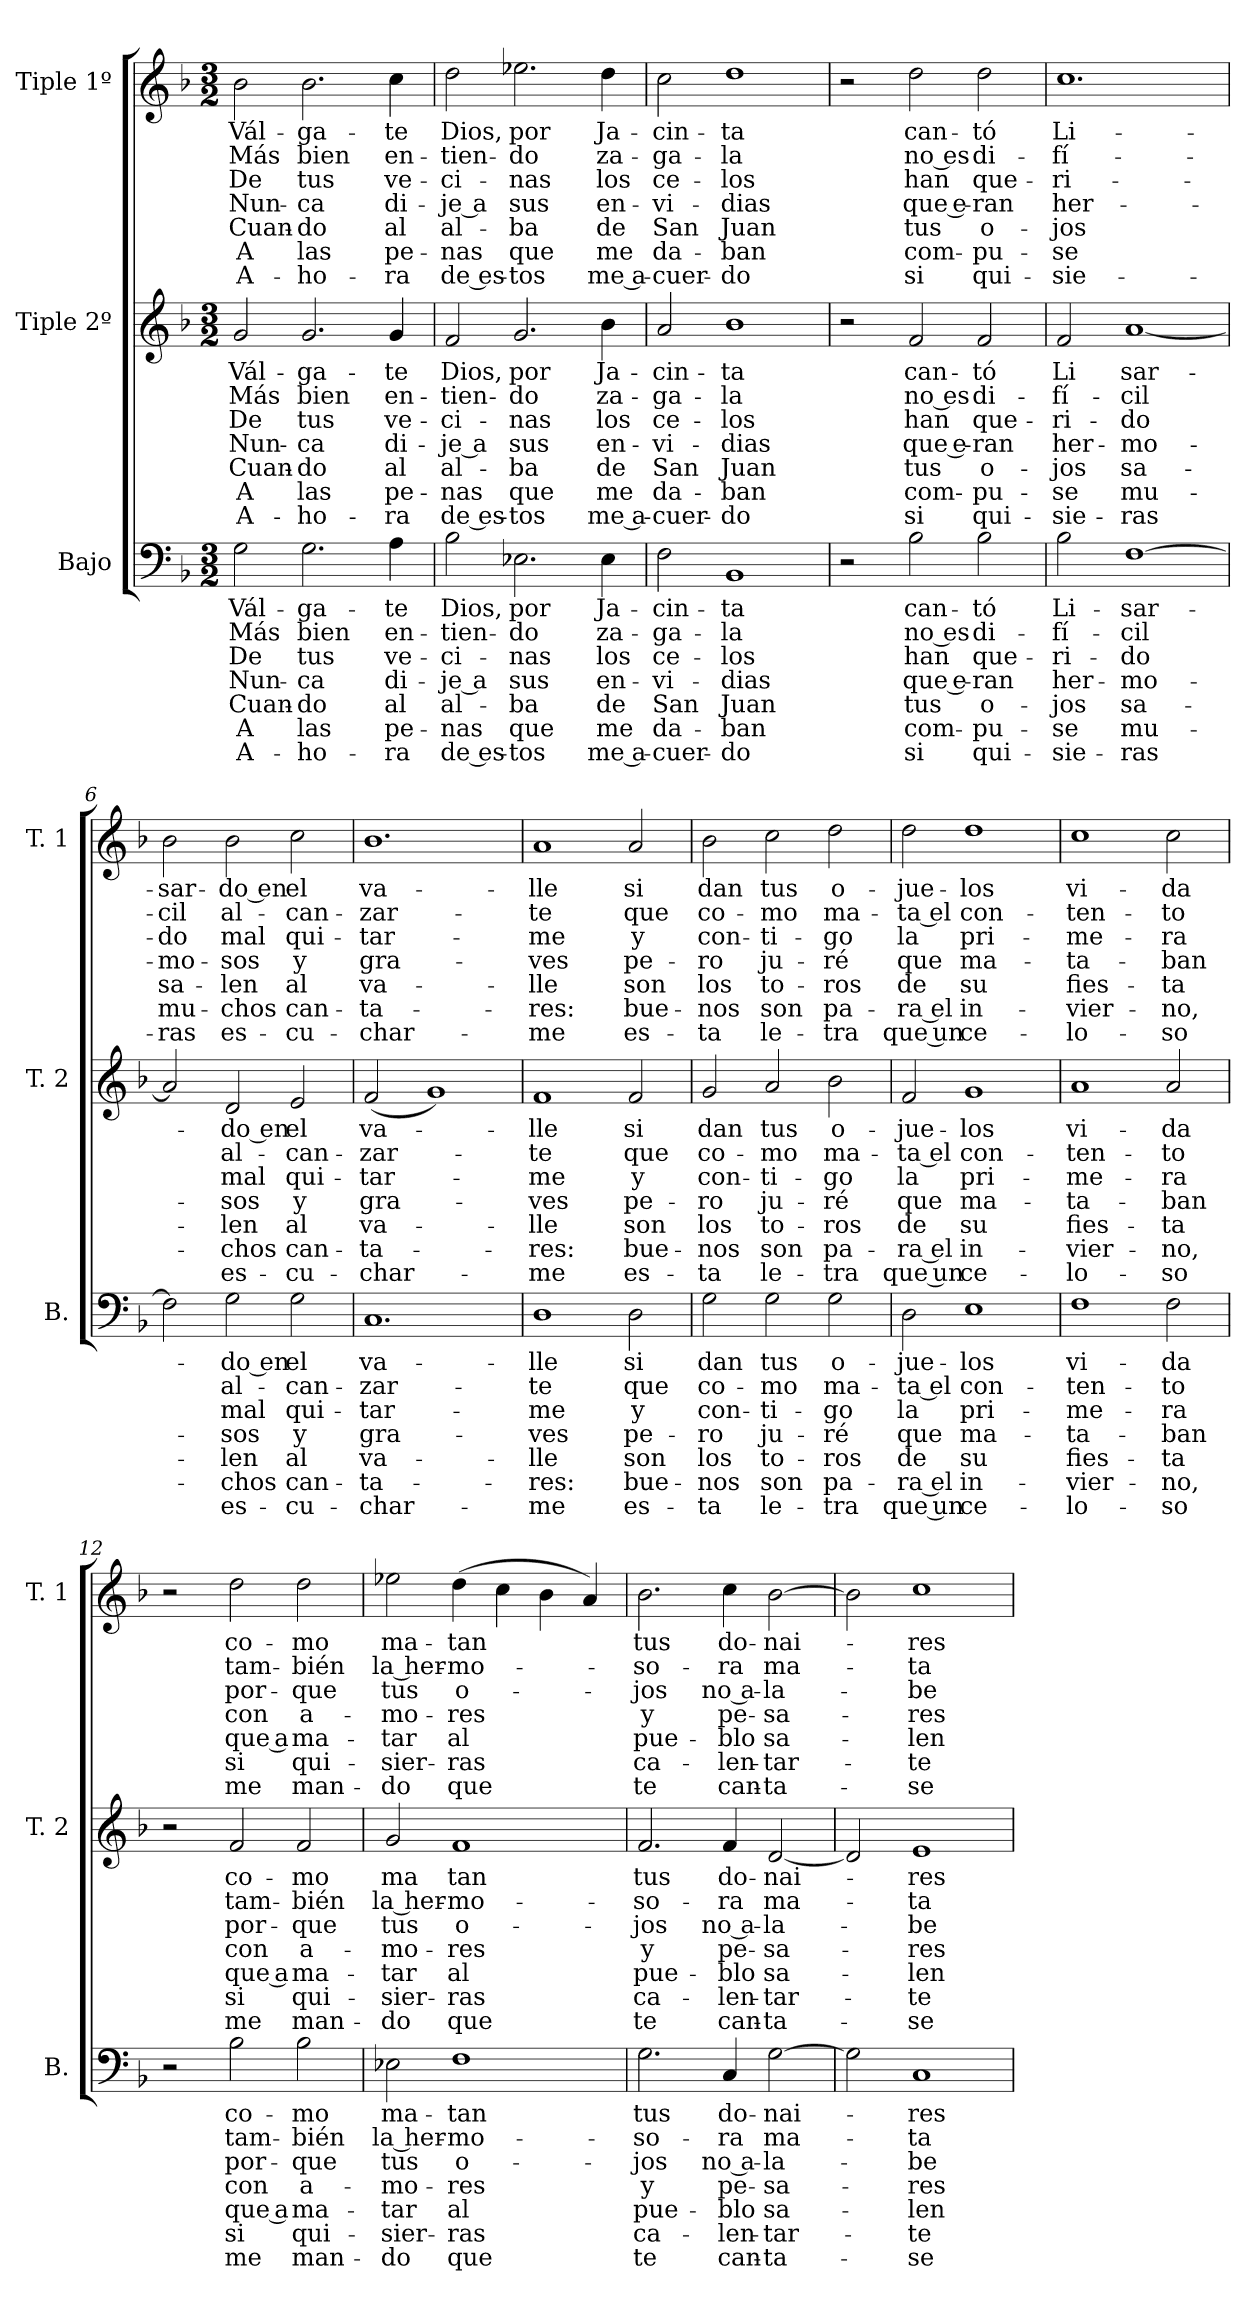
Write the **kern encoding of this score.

**kern	**text	**text	**text	**text	**text	**text	**text	**kern	**text	**text	**text	**text	**text	**text	**text	**kern	**text	**text	**text	**text	**text	**text	**text
*part3	*part3	*part3	*part3	*part3	*part3	*part3	*part3	*part2	*part2	*part2	*part2	*part2	*part2	*part2	*part2	*part1	*part1	*part1	*part1	*part1	*part1	*part1	*part1
*staff3	*staff3	*staff3	*staff3	*staff3	*staff3	*staff3	*staff3	*staff2	*staff2	*staff2	*staff2	*staff2	*staff2	*staff2	*staff2	*staff1	*staff1	*staff1	*staff1	*staff1	*staff1	*staff1	*staff1
*I"Bajo	*	*	*	*	*	*	*	*I"Tiple 2º	*	*	*	*	*	*	*	*I"Tiple 1º	*	*	*	*	*	*	*
*I'B.	*	*	*	*	*	*	*	*I'T. 2	*	*	*	*	*	*	*	*I'T. 1	*	*	*	*	*	*	*
*clefF4	*	*	*	*	*	*	*	*clefG2	*	*	*	*	*	*	*	*clefG2	*	*	*	*	*	*	*
*k[b-]	*	*	*	*	*	*	*	*k[b-]	*	*	*	*	*	*	*	*k[b-]	*	*	*	*	*	*	*
*M3/2	*	*	*	*	*	*	*	*M3/2	*	*	*	*	*	*	*	*M3/2	*	*	*	*	*	*	*
=1	=1	=1	=1	=1	=1	=1	=1	=1	=1	=1	=1	=1	=1	=1	=1	=1	=1	=1	=1	=1	=1	=1	=1
2G	Vál-	Más	De	Nun-	Cuan-	A	A-	2g	Vál-	Más	De	Nun-	Cuan-	A	A-	2b-	Vál-	Más	De	Nun-	Cuan-	A	A-
2.G	-ga-	bien	tus	-ca	-do	las	-ho-	2.g	-ga-	bien	tus	-ca	-do	las	-ho-	2.b-	-ga-	bien	tus	-ca	-do	las	-ho-
4A	-te	en-	ve-	di-	al	pe-	-ra	4g	-te	en-	ve-	di-	al	pe-	-ra	4cc	-te	en-	ve-	di-	al	pe-	-ra
=2	=2	=2	=2	=2	=2	=2	=2	=2	=2	=2	=2	=2	=2	=2	=2	=2	=2	=2	=2	=2	=2	=2	=2
2B-	Dios,	-tien-	-ci-	-je a	al-	-nas	de es-	2f	Dios,	-tien-	-ci-	-je a	al-	-nas	de es-	2dd	Dios,	-tien-	-ci-	-je a	al-	-nas	de es-
2.E-X	por	-do	-nas	sus	-ba	que	-tos	2.g	por	-do	-nas	sus	-ba	que	-tos	2.ee-X	por	-do	-nas	sus	-ba	que	-tos
4E-	Ja-	za-	los	en-	de	me	me a-	4b-	Ja-	za-	los	en-	de	me	me a-	4dd	Ja-	za-	los	en-	de	me	me a-
=3	=3	=3	=3	=3	=3	=3	=3	=3	=3	=3	=3	=3	=3	=3	=3	=3	=3	=3	=3	=3	=3	=3	=3
2F	-cin-	-ga-	ce-	-vi-	San	da-	-cuer-	2a	-cin-	-ga-	ce-	-vi-	San	da-	-cuer-	2cc	-cin-	-ga-	ce-	-vi-	San	da-	-cuer-
1BB-	-ta	-la	-los	-dias	Juan	-ban	-do	1b-	-ta	-la	-los	-dias	Juan	-ban	-do	1dd	-ta	-la	-los	-dias	Juan	-ban	-do
=4	=4	=4	=4	=4	=4	=4	=4	=4	=4	=4	=4	=4	=4	=4	=4	=4	=4	=4	=4	=4	=4	=4	=4
2r	.	.	.	.	.	.	.	2r	.	.	.	.	.	.	.	2r	.	.	.	.	.	.	.
2B-	can-	no es	han	que e-	tus	com-	si	2f	can-	no es	han	que e-	tus	com-	si	2dd	can-	no es	han	que e-	tus	com-	si
2B-	-tó	di-	que-	-ran	o-	-pu-	qui-	2f	-tó	di-	que-	-ran	o-	-pu-	qui-	2dd	-tó	di-	que-	-ran	o-	-pu-	qui-
=5	=5	=5	=5	=5	=5	=5	=5	=5	=5	=5	=5	=5	=5	=5	=5	=5	=5	=5	=5	=5	=5	=5	=5
2B-	Li-	-fí-	-ri-	her-	-jos	-se	-sie-	2f	Li	-fí-	-ri-	her-	-jos	-se	-sie-	1.cc	Li-	-fí-	-ri-	her-	-jos	-se	-sie-
[1F	-sar-	-cil	-do	-mo-	sa-	mu-	-ras	[1a	-sar-	-cil	-do	-mo-	sa-	mu-	-ras	.	.	.	.	.	.	.	.
=6	=6	=6	=6	=6	=6	=6	=6	=6	=6	=6	=6	=6	=6	=6	=6	=6	=6	=6	=6	=6	=6	=6	=6
2F]	.	.	.	.	.	.	.	2a]	.	.	.	.	.	.	.	2b-	-sar-	-cil	-do	-mo-	sa-	mu-	-ras
2G	-do en	al-	mal	-sos	-len	-chos	es-	2d	-do en	al-	mal	-sos	-len	-chos	es-	2b-	-do en	al-	mal	-sos	-len	-chos	es-
2G	el	-can-	qui-	y	al	can-	-cu-	2e	el	-can-	qui-	y	al	can-	-cu-	2cc	el	-can-	qui-	y	al	can-	-cu-
=7	=7	=7	=7	=7	=7	=7	=7	=7	=7	=7	=7	=7	=7	=7	=7	=7	=7	=7	=7	=7	=7	=7	=7
1.C	va-	-zar-	-tar-	gra-	va-	-ta-	-char-	(2f	va-	-zar-	-tar-	gra-	va-	-ta-	-char-	1.b-	va-	-zar-	-tar-	gra-	va-	-ta-	-char-
.	.	.	.	.	.	.	.	1g)	.	.	.	.	.	.	.	.	.	.	.	.	.	.	.
=8	=8	=8	=8	=8	=8	=8	=8	=8	=8	=8	=8	=8	=8	=8	=8	=8	=8	=8	=8	=8	=8	=8	=8
1D	-lle	-te	-me	-ves	-lle	-res:	-me	1f	-lle	-te	-me	-ves	-lle	-res:	-me	1a	-lle	-te	-me	-ves	-lle	-res:	-me
2D	si	que	y	pe-	son	bue-	es-	2f	si	que	y	pe-	son	bue-	es-	2a	si	que	y	pe-	son	bue-	es-
=9	=9	=9	=9	=9	=9	=9	=9	=9	=9	=9	=9	=9	=9	=9	=9	=9	=9	=9	=9	=9	=9	=9	=9
2G	dan	co-	con-	-ro	los	-nos	-ta	2g	dan	co-	con-	-ro	los	-nos	-ta	2b-	dan	co-	con-	-ro	los	-nos	-ta
2G	tus	-mo	-ti-	ju-	to-	son	le-	2a	tus	-mo	-ti-	ju-	to-	son	le-	2cc	tus	-mo	-ti-	ju-	to-	son	le-
2G	o-	ma-	-go	-ré	-ros	pa-	-tra	2b-	o-	ma-	-go	-ré	-ros	pa-	-tra	2dd	o-	ma-	-go	-ré	-ros	pa-	-tra
=10	=10	=10	=10	=10	=10	=10	=10	=10	=10	=10	=10	=10	=10	=10	=10	=10	=10	=10	=10	=10	=10	=10	=10
2D	-jue-	-ta el	la	que	de	-ra el	que un	2f	-jue-	-ta el	la	que	de	-ra el	que un	2dd	-jue-	-ta el	la	que	de	-ra el	que un
1E	-los	con-	pri-	ma-	su	in-	ce-	1g	-los	con-	pri-	ma-	su	in-	ce-	1dd	-los	con-	pri-	ma-	su	in-	ce-
=11	=11	=11	=11	=11	=11	=11	=11	=11	=11	=11	=11	=11	=11	=11	=11	=11	=11	=11	=11	=11	=11	=11	=11
1F	vi-	-ten-	-me-	-ta-	fies-	-vier-	-lo-	1a	vi-	-ten-	-me-	-ta-	fies-	-vier-	-lo-	1cc	vi-	-ten-	-me-	-ta-	fies-	-vier-	-lo-
2F	-da	-to	-ra	-ban	-ta	-no,	-so	2a	-da	-to	-ra	-ban	-ta	-no,	-so	2cc	-da	-to	-ra	-ban	-ta	-no,	-so
=12	=12	=12	=12	=12	=12	=12	=12	=12	=12	=12	=12	=12	=12	=12	=12	=12	=12	=12	=12	=12	=12	=12	=12
2r	.	.	.	.	.	.	.	2r	.	.	.	.	.	.	.	2r	.	.	.	.	.	.	.
2B-	co-	tam-	por-	con	que a	si	me	2f	co-	tam-	por-	con	que a	si	me	2dd	co-	tam-	por-	con	que a	si	me
2B-	-mo	-bién	-que	a-	ma-	qui-	man-	2f	-mo	-bién	-que	a-	ma-	qui-	man-	2dd	-mo	-bién	-que	a-	ma-	qui-	man-
=13	=13	=13	=13	=13	=13	=13	=13	=13	=13	=13	=13	=13	=13	=13	=13	=13	=13	=13	=13	=13	=13	=13	=13
2E-X	ma-	la her-	tus	-mo-	-tar	-sier-	-do	2g	ma	la her-	tus	-mo-	-tar	-sier-	-do	2ee-X	ma-	la her-	tus	-mo-	-tar	-sier-	-do
1F	-tan	-mo-	o-	-res	al	-ras	que	1f	-tan	-mo-	o-	-res	al	-ras	que	(4dd	-tan	-mo-	o-	-res	al	-ras	que
.	.	.	.	.	.	.	.	.	.	.	.	.	.	.	.	4cc	.	.	.	.	.	.	.
.	.	.	.	.	.	.	.	.	.	.	.	.	.	.	.	4b-	.	.	.	.	.	.	.
.	.	.	.	.	.	.	.	.	.	.	.	.	.	.	.	4a)	.	.	.	.	.	.	.
=14	=14	=14	=14	=14	=14	=14	=14	=14	=14	=14	=14	=14	=14	=14	=14	=14	=14	=14	=14	=14	=14	=14	=14
2.G	tus	-so-	-jos	y	pue-	ca-	te	2.f	tus	-so-	-jos	y	pue-	ca-	te	2.b-	tus	-so-	-jos	y	pue-	ca-	te
4C	do-	-ra	no a-	pe-	-blo	-len-	can-	4f	do-	-ra	no a-	pe-	-blo	-len-	can-	4cc	do-	-ra	no a-	pe-	-blo	-len-	can-
[2G	-nai-	ma-	-la-	-sa-	sa-	-tar-	-ta-	[2d	-nai-	ma-	-la-	-sa-	sa-	-tar-	-ta-	[2b-	-nai-	ma-	-la-	-sa-	sa-	-tar-	-ta-
=15	=15	=15	=15	=15	=15	=15	=15	=15	=15	=15	=15	=15	=15	=15	=15	=15	=15	=15	=15	=15	=15	=15	=15
2G]	.	.	.	.	.	.	.	2d]	.	.	.	.	.	.	.	2b-]	.	.	.	.	.	.	.
1C	-res	-ta	-be	-res	-len	-te	-se	1e	-res	-ta	-be	-res	-len	-te	-se	1cc	-res	-ta	-be	-res	-len	-te	-se
=	=	=	=	=	=	=	=	=	=	=	=	=	=	=	=	=	=	=	=	=	=	=	=
*-	*-	*-	*-	*-	*-	*-	*-	*-	*-	*-	*-	*-	*-	*-	*-	*-	*-	*-	*-	*-	*-	*-	*-
